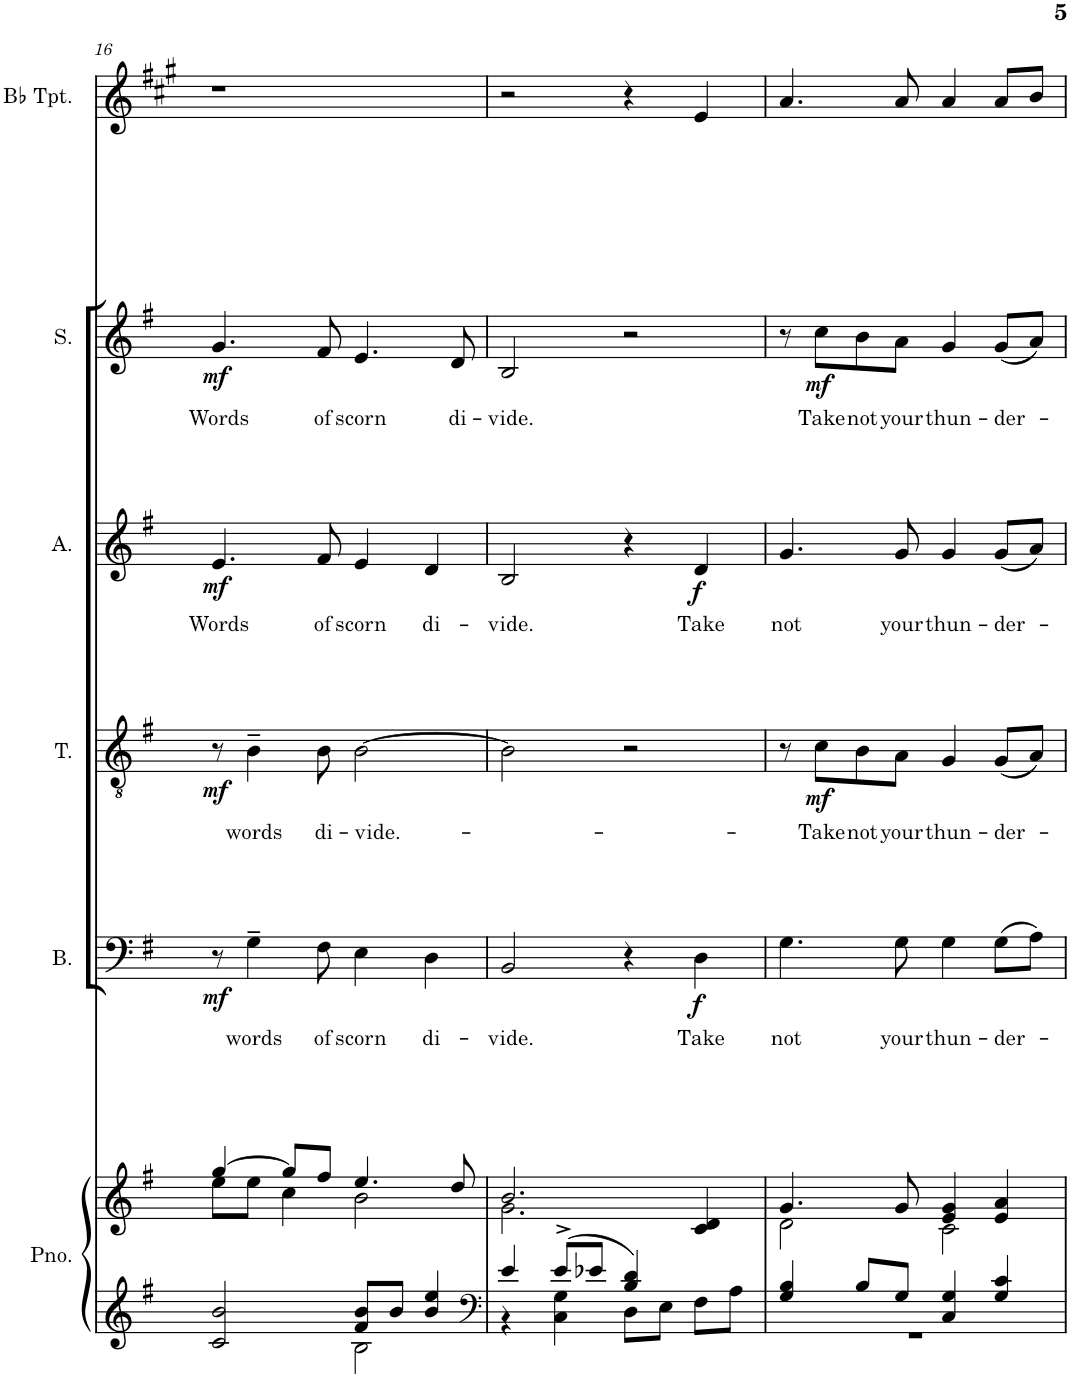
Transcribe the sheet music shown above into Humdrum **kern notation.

**kern	**kern	**kern	**text	**dynam	**kern	**text	**dynam	**kern	**text	**dynam	**kern	**text	**dynam	**kern
*part6	*part6	*part5	*part5	*part5	*part4	*part4	*part4	*part3	*part3	*part3	*part2	*part2	*part2	*part1
*staff7	*staff6	*staff5	*staff5	*staff5	*staff4	*staff4	*staff4	*staff3	*staff3	*staff3	*staff2	*staff2	*staff2	*staff1
*I"Piano	*	*I"Bass	*	*	*I"Tenor	*	*	*I"Alto	*	*	*I"Soprano	*	*	*I"Bb Trumpet
*I'Pno.	*	*I'B.	*	*	*I'T.	*	*	*I'A.	*	*	*I'S.	*	*	*I'Bb Tpt.
!!LO:PB:g=z
*clefG2	*clefG2	*clefF4	*	*	*clefGv2	*	*	*clefG2	*	*	*clefG2	*	*	*clefG2
*	*	*	*	*	*	*	*	*	*	*	*	*	*	*Trd1c2
*k[f#]	*k[f#]	*k[f#]	*	*	*k[f#]	*	*	*k[f#]	*	*	*k[f#]	*	*	*k[f#c#g#]
*M4/4	*M4/4	*M4/4	*	*	*M4/4	*	*	*M4/4	*	*	*M4/4	*	*	*M4/4
=16	=16	=16	=16	=16	=16	=16	=16	=16	=16	=16	=16	=16	=16	=16
*^	*^	*	*	*	*	*	*	*	*	*	*	*	*	*
!	!	!	!	!	!	!LO:DY:b	!	!	!LO:DY:b	!	!LO:LY:b	!LO:DY:b	!	!LO:LY:b	!LO:DY:b	!
2c/ 2b/	2ryy	[4gg/	8ee\L	8r	.	mf	8r	.	mf	4.e/	Words	mf	4.g/	Words	mf	1r
!	!	!	!	!	!LO:LY:b	!	!	!LO:LY:b	!	!	!	!	!	!	!	!
.	.	.	8ee\J	4G~\	words	.	4B~\	words	.	.	.	.	.	.	.	.
.	.	8gg/L]	4cc\	.	.	.	.	.	.	.	.	.	.	.	.	.
!	!	!	!	!	!LO:LY:b	!	!	!LO:LY:b	!	!	!LO:LY:b	!	!	!LO:LY:b	!	!
.	.	8ff#/J	.	8F#\	of	.	8B\	di-	.	8f#/	of	.	8f#/	of	.	.
!	!	!	!	!	!LO:LY:b	!	!	!LO:LY:b	!	!	!LO:LY:b	!	!	!LO:LY:b	!	!
8f#/ 8b/L	2B\	4.ee/	2b\	4E\	scorn	.	[2B\	-vide.-	.	4e/	scorn	.	4.e/	scorn	.	.
8b/J	.	.	.	.	.	.	.	.	.	.	.	.	.	.	.	.
!	!	!	!	!	!LO:LY:b	!	!	!	!	!	!LO:LY:b	!	!	!	!	!
4b/ 4ee/	.	.	.	4D\	di-	.	.	.	.	4d/	di-	.	.	.	.	.
!	!	!	!	!	!	!	!	!	!	!	!	!	!	!LO:LY:b	!	!
.	.	8dd/	.	.	.	.	.	.	.	.	.	.	8d/	di-	.	.
=17	=17	=17	=17	=17	=17	=17	=17	=17	=17	=17	=17	=17	=17	=17	=17	=17
*clefF4	*	*	*	*	*	*	*	*	*	*	*	*	*	*	*	*
!	!	!	!	!	!LO:LY:b	!	!	!	!	!	!LO:LY:b	!	!	!LO:LY:b	!	!
4e/	4r	2.b/	2.g\	2BB/	-vide.	.	2B\]	.	.	2B/	-vide.	.	2B/	-vide.	.	2r
8e^/L	4C\ 4G\	.	.	.	.	.	.	.	.	.	.	.	.	.	.	.
8e-X/J	.	.	.	.	.	.	.	.	.	.	.	.	.	.	.	.
4B/ 4d/	8D\L	.	.	4r	.	.	2r	.	.	4r	.	.	2r	.	.	4r
.	8E\J	.	.	.	.	.	.	.	.	.	.	.	.	.	.	.
!	!	!	!	!	!LO:LY:b	!LO:DY:b	!	!	!	!	!LO:LY:b	!LO:DY:b	!	!	!	!
8F#\L	4ryy	4c/ 4d/	4ryy	4D\	Take	f	.	.	.	4d/	Take	f	.	.	.	4e/
8A\J	.	.	.	.	.	.	.	.	.	.	.	.	.	.	.	.
=18	=18	=18	=18	=18	=18	=18	=18	=18	=18	=18	=18	=18	=18	=18	=18	=18
!	!	!	!	!	!LO:LY:b	!	!	!	!	!	!LO:LY:b	!	!	!	!	!
4G/ 4B/	1r	4.g/	2d\	4.G\	not	.	8r	.	.	4.g/	not	.	8r	.	.	4.a/
!	!	!	!	!	!	!	!	!LO:LY:b	!LO:DY:b	!	!	!	!	!LO:LY:b	!LO:DY:b	!
.	.	.	.	.	.	.	8c\L	Take	mf	.	.	.	8cc\L	Take	mf	.
!	!	!	!	!	!	!	!	!LO:LY:b	!	!	!	!	!	!LO:LY:b	!	!
8B/L	.	.	.	.	.	.	8B\	not	.	.	.	.	8b\	not	.	.
!	!	!	!	!	!LO:LY:b	!	!	!LO:LY:b	!	!	!LO:LY:b	!	!	!LO:LY:b	!	!
8G/J	.	8g/	.	8G\	your	.	8A\J	your	.	8g/	your	.	8a\J	your	.	8a/
!	!	!	!	!	!LO:LY:b	!	!	!LO:LY:b	!	!	!LO:LY:b	!	!	!LO:LY:b	!	!
4C/ 4G/	.	4e/ 4g/	2c\	4G\	thun-	.	4G/	thun-	.	4g/	thun-	.	4g/	thun-	.	4a/
!	!	!	!	!	!LO:LY:b	!	!	!LO:LY:b	!	!	!LO:LY:b	!	!	!LO:LY:b	!	!
4G/ 4c/	.	4e/ 4a/	.	(8G\L	-der-	.	(8G/L	-der-	.	(8g/L	-der-	.	(8g/L	-der-	.	8a/L
.	.	.	.	8A\J)	.	.	8A/J)	.	.	8a/J)	.	.	8a/J)	.	.	8b/J
*v	*v	*	*	*	*	*	*	*	*	*	*	*	*	*	*	*
*	*v	*v	*	*	*	*	*	*	*	*	*	*	*	*	*
=	=	=	=	=	=	=	=	=	=	=	=	=	=	=
*-	*-	*-	*-	*-	*-	*-	*-	*-	*-	*-	*-	*-	*-	*-
